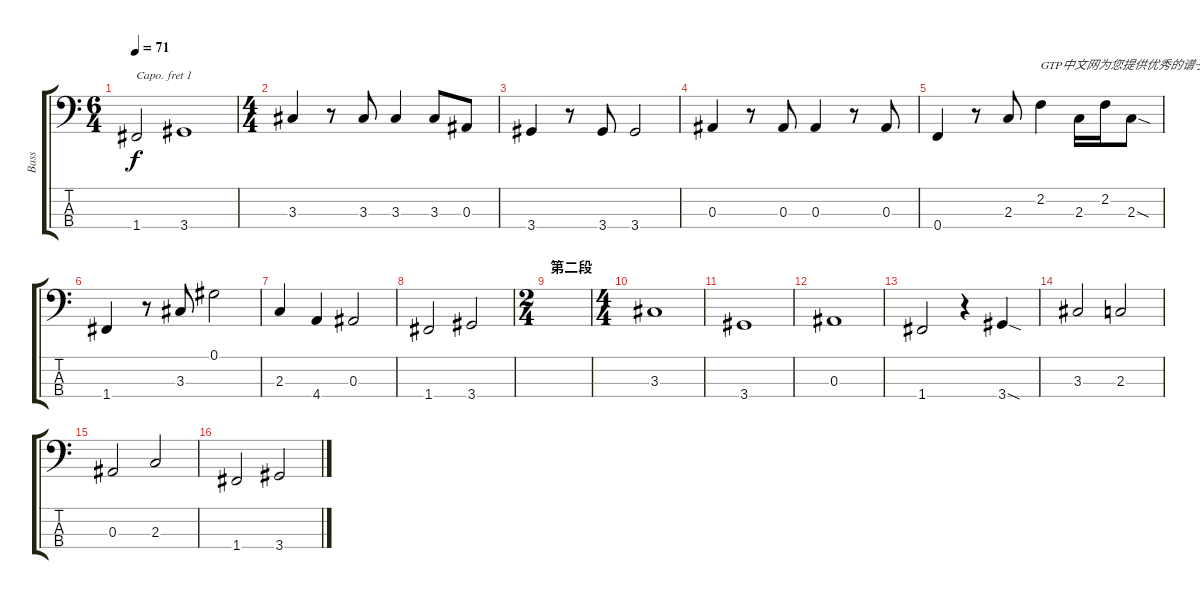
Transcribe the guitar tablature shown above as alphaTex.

\track ("Bass" "Bass") {instrument electricbassfinger}
\staff {score tabs}
\capo 1
\tuning (G2 D2 A1 E1) {hide}
\ts (6 4)
\tempo 71
\clef f4
\ks c
1.4.2{dy f} 3.4.1 |
\ts (4 4)
3.3.4 r.8 3.3.8 3.3.4 3.3.8 0.3.8 |
3.4.4 r.8 3.4.8 3.4.2 |
0.3.4 r.8 0.3.8 0.3.4 r.8 0.3.8 |
0.4.4 r.8 2.3.8 2.2.4{txt "GTP中文网为您提供优秀的谱子"} 2.3.16 2.2.16 2.3{sod}.8 |
1.4.4 r.8 3.3.8 0.1.2 |
2.3.4 4.4.4 0.3.2 |
1.4.2 3.4.2 |
\ts (2 4)
\section ("" "第二段")
|
\ts (4 4)
3.3.1 |
3.4.1 |
0.3.1 |
1.4.2 r.4 3.4{sod}.4 |
3.3.2 2.3.2 |
0.3.2 2.3.2 |
1.4.2 3.4.2
